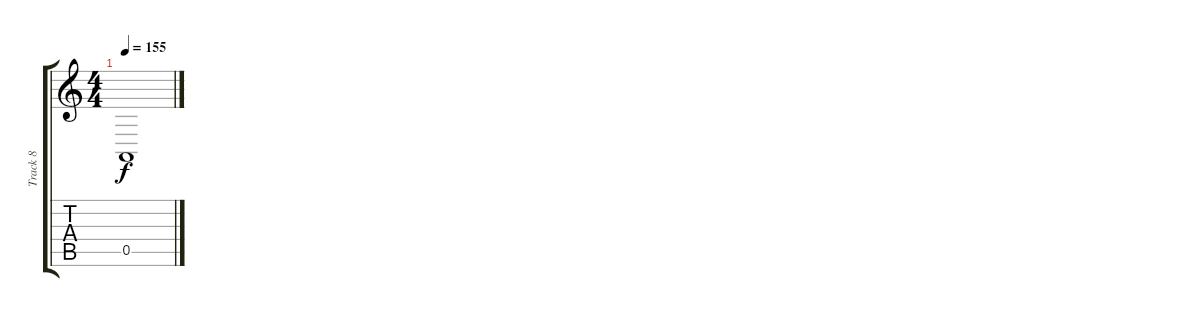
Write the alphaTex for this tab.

\track ("Track 8" "Track 8") {instrument drawbarorgan}
\staff {score tabs}
\tuning (E4 B3 G3 D3 A2 E2) {hide}
\ts (4 4)
\tempo 155
\clef g2
\ks c
0.5{t}.1{dy f}
